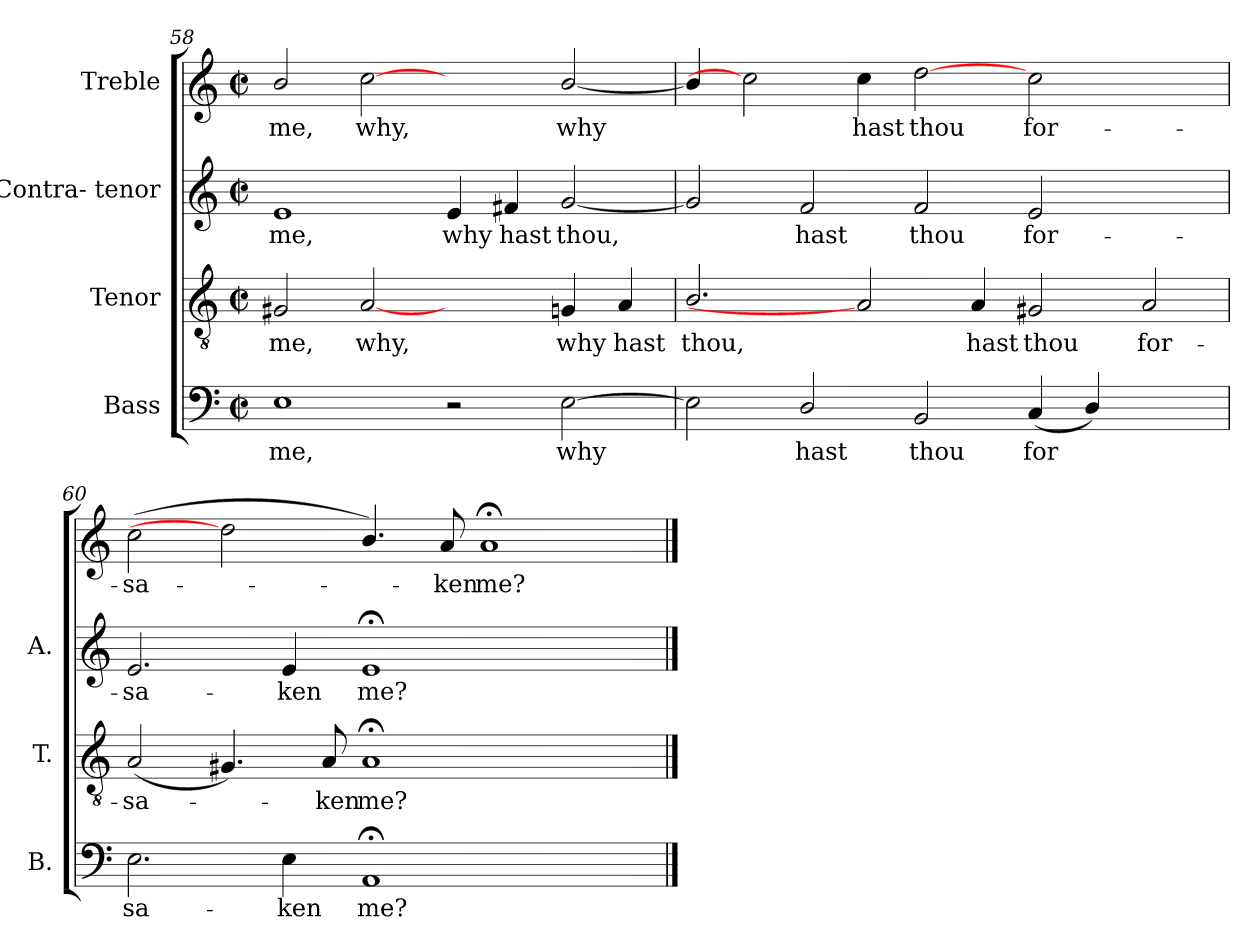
**kern	**text	**kern	**text	**kern	**text	**kern	**text
*part4	*part4	*part3	*part3	*part2	*part2	*part1	*part1
*staff4	*staff4	*staff3	*staff3	*staff2	*staff2	*staff1	*staff1
*I"Bass	*	*I"Tenor	*	*I"Contra- tenor	*	*I"Treble	*
*I'B.	*	*I'T.	*	*I'A.	*	*	*
!!LO:LB:g=z
*clefF4	*	*clefGv2	*	*clefG2	*	*clefG2	*
*	*	*ITrd7c12	*	*	*	*	*
*k[]	*	*k[]	*	*k[]	*	*k[]	*
*C:	*	*C:	*	*C:	*	*C:	*
*M2/2	*	*M2/2	*	*M2/2	*	*M2/2	*
*met(c|)	*	*met(c|)	*	*met(c|)	*	*met(c|)	*
=58	=58	=58	=58	=58	=58	=58	=58
!	!LO:LY:b:color=#000000	!	!	!	!	!	!
!	!	!	!LO:LY:b:color=#000000	!	!	!	!
!	!	!	!	!	!LO:LY:b:color=#000000	!	!
!	!	!	!	!	!	!	!LO:LY:b:color=#000000
1Ei	me,	2GG#Xi/	me,	1ei	me,	2bi/	me,
!	!	!	!LO:LY:b:color=#000000	!	!	!	!
!	!	!	!	!	!	!	!LO:LY:b:color=#000000
.	.	[2AAi	why,	.	.	[2cci	why,
!	!	!	!	!	!LO:LY:b:color=#000000	!	!
2r	.	2ryy	.	4ei/	why	2ryy	.
!	!	!	!	!	!LO:LY:b:color=#000000	!	!
.	.	.	.	4f#Xi/	hast	.	.
!	!LO:LY:b:color=#000000	!	!	!	!	!	!
!	!	!	!LO:LY:b:color=#000000	!	!	!	!
!	!	!	!	!	!LO:LY:b:color=#000000	!	!
!	!	!	!	!	!	!	!LO:LY:b:color=#000000
[2Ei\	why	4GGni/	why	[2gi/	thou,	[2bi/	why
!	!	!	!LO:LY:b:color=#000000	!	!	!	!
.	.	4AAi/	hast	.	.	.	.
=59	=59	=59	=59	=59	=59	=59	=59
!	!	!	!LO:LY:b:color=#000000	!	!	!	!
2Ei\]	.	2.BBi/	thou,	2gi/]	.	4bi/]	.
.	.	.	.	.	.	2cci]	.
!	!LO:LY:b:color=#000000	!	!	!	!	!	!
!	!	!	!	!	!LO:LY:b:color=#000000	!	!
2Di/	hast	.	.	2fi/	hast	.	.
!	!	!	!	!	!	!	!LO:LY:b:color=#000000
.	.	2AAi]	.	.	.	4cci\	hast
!	!LO:LY:b:color=#000000	!	!	!	!	!	!
!	!	!	!	!	!LO:LY:b:color=#000000	!	!
!	!	!	!	!	!	!	!LO:LY:b:color=#000000
2BBi/	thou	.	.	2fi/	thou	[2ddi	thou
!	!	!	!LO:LY:b:color=#000000	!	!	!	!
.	.	4AAi/	hast	.	.	.	.
!	!LO:LY:b:color=#000000	!	!	!	!	!	!
!	!	!	!LO:LY:b:color=#000000	!	!	!	!
!	!	!	!	!	!LO:LY:b:color=#000000	!	!
!	!	!	!	!	!	!	!LO:LY:b:color=#000000
(4Ci/	for	2GG#Xi/	thou	2ei/	for-	2cci\	for-
4Di/)	.	.	.	.	.	.	.
!	!	!	!LO:LY:b:color=#000000	!	!	!	!
2ryy	.	2AAi/	for-	2ryy	.	2ryy	.
=60	=60	=60	=60	=60	=60	=60	=60
!	!LO:LY:b:color=#000000	!	!	!	!	!	!
!	!	!	!LO:LY:b:color=#000000	!	!	!	!
!	!	!	!	!	!LO:LY:b:color=#000000	!	!
!	!	!	!	!	!	!	!LO:LY:b:color=#000000
2.Ei\	sa-	(2AAi/	-sa-	2.ei/	-sa-	(2cci\	-sa-
.	.	4.GG#Xi/)	.	.	.	2ddi]	.
!	!LO:LY:b:color=#000000	!	!	!	!	!	!
!	!	!	!	!	!LO:LY:b:color=#000000	!	!
4Ei\	-ken	.	.	4ei/	-ken	.	.
!	!	!	!LO:LY:b:color=#000000	!	!	!	!
.	.	8AAi/	-ken	.	.	.	.
!	!LO:LY:b:color=#000000	!	!	!	!	!	!
!	!	!	!LO:LY:b:color=#000000	!	!	!	!
!	!	!	!	!	!LO:LY:b:color=#000000	!	!
1AA;i	me?	1AA;i	me?	1e;i	me?	4.bi/)	.
!	!	!	!	!	!	!	!LO:LY:b:color=#000000
.	.	.	.	.	.	8ai/	-ken
!	!	!	!	!	!	!	!LO:LY:b:color=#000000
.	.	.	.	.	.	1a;i	me?
2ryy	.	2ryy	.	2ryy	.	.	.
==	==	==	==	==	==	==	==
*-	*-	*-	*-	*-	*-	*-	*-
